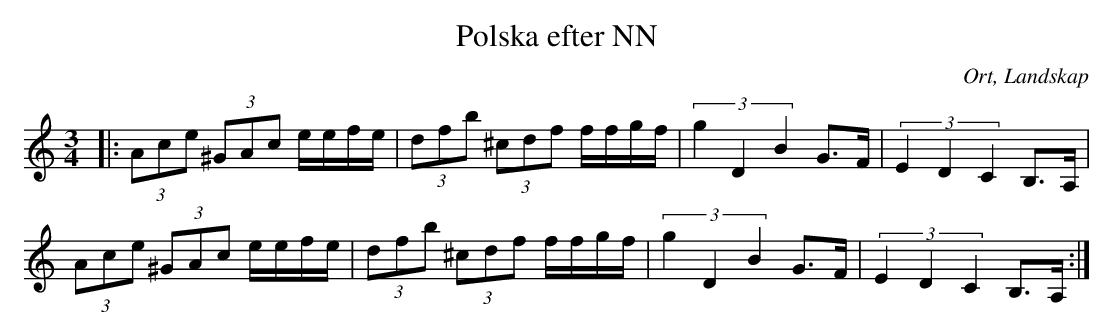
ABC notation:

X:1
T:Polska efter NN
O:Ort, Landskap
M:3/4
L:1/8
M:3/4
K:C
|: (3 Ace (3^GAc e/e/f/e/| (3 dfb (3^cdf f/f/g/f/|(3:2:3 g2 D2 B2 G>F|(3:2:3 E2 D2 C2 B,>A,|
(3 Ace (3^GAc e/e/f/e/| (3 dfb (3^cdf f/f/g/f/|(3:2:3 g2 D2 B2 G>F|(3:2:3 E2 D2 C2 B,>A,:|
